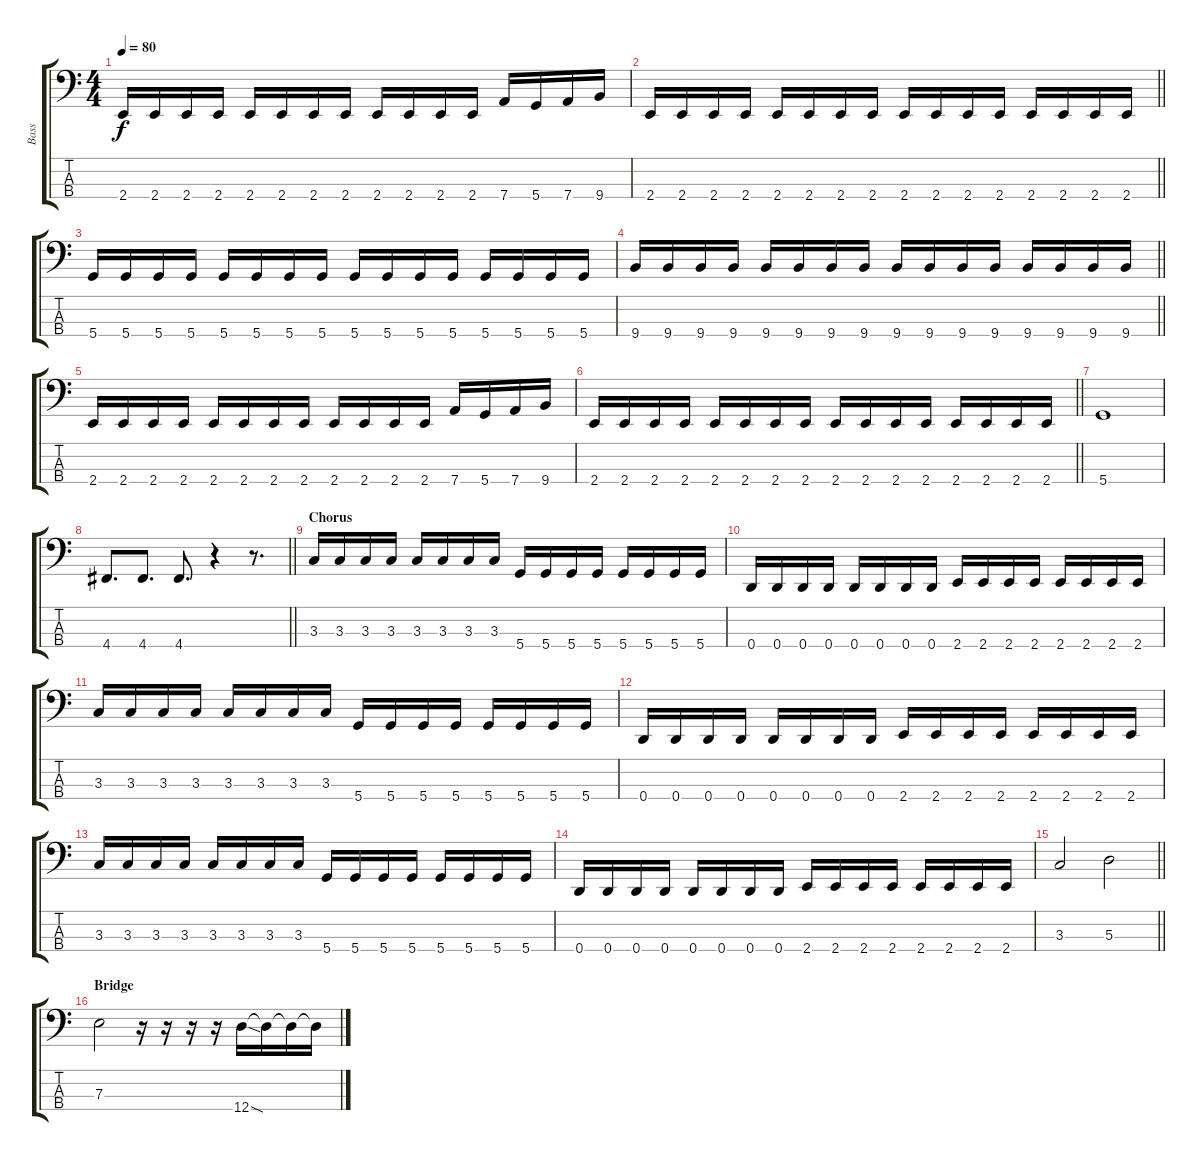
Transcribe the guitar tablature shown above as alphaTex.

\track ("Bass" "Bass") {instrument electricbassfinger}
\staff {score tabs}
\tuning (G2 D2 A1 D1) {hide}
\ts (4 4)
\tempo 80
\clef f4
\ks c
2.4.16{dy f} 2.4.16 2.4.16 2.4.16 2.4.16 2.4.16 2.4.16 2.4.16 2.4.16 2.4.16 2.4.16 2.4.16 7.4.16 5.4.16 7.4.16 9.4.16 |
\barLineRight lightlight
2.4.16 2.4.16 2.4.16 2.4.16 2.4.16 2.4.16 2.4.16 2.4.16 2.4.16 2.4.16 2.4.16 2.4.16 2.4.16 2.4.16 2.4.16 2.4.16 |
5.4.16 5.4.16 5.4.16 5.4.16 5.4.16 5.4.16 5.4.16 5.4.16 5.4.16 5.4.16 5.4.16 5.4.16 5.4.16 5.4.16 5.4.16 5.4.16 |
\barLineRight lightlight
9.4.16 9.4.16 9.4.16 9.4.16 9.4.16 9.4.16 9.4.16 9.4.16 9.4.16 9.4.16 9.4.16 9.4.16 9.4.16 9.4.16 9.4.16 9.4.16 |
2.4.16 2.4.16 2.4.16 2.4.16 2.4.16 2.4.16 2.4.16 2.4.16 2.4.16 2.4.16 2.4.16 2.4.16 7.4.16 5.4.16 7.4.16 9.4.16 |
\barLineRight lightlight
2.4.16 2.4.16 2.4.16 2.4.16 2.4.16 2.4.16 2.4.16 2.4.16 2.4.16 2.4.16 2.4.16 2.4.16 2.4.16 2.4.16 2.4.16 2.4.16 |
5.4.1 |
\barLineRight lightlight
4.4.8{d} 4.4.8{d} 4.4.8{d} r.4 r.8{d} |
\section ("" "Chorus")
3.3.16 3.3.16 3.3.16 3.3.16 3.3.16 3.3.16 3.3.16 3.3.16 5.4.16 5.4.16 5.4.16 5.4.16 5.4.16 5.4.16 5.4.16 5.4.16 |
0.4.16 0.4.16 0.4.16 0.4.16 0.4.16 0.4.16 0.4.16 0.4.16 2.4.16 2.4.16 2.4.16 2.4.16 2.4.16 2.4.16 2.4.16 2.4.16 |
3.3.16 3.3.16 3.3.16 3.3.16 3.3.16 3.3.16 3.3.16 3.3.16 5.4.16 5.4.16 5.4.16 5.4.16 5.4.16 5.4.16 5.4.16 5.4.16 |
0.4.16 0.4.16 0.4.16 0.4.16 0.4.16 0.4.16 0.4.16 0.4.16 2.4.16 2.4.16 2.4.16 2.4.16 2.4.16 2.4.16 2.4.16 2.4.16 |
3.3.16 3.3.16 3.3.16 3.3.16 3.3.16 3.3.16 3.3.16 3.3.16 5.4.16 5.4.16 5.4.16 5.4.16 5.4.16 5.4.16 5.4.16 5.4.16 |
0.4.16 0.4.16 0.4.16 0.4.16 0.4.16 0.4.16 0.4.16 0.4.16 2.4.16 2.4.16 2.4.16 2.4.16 2.4.16 2.4.16 2.4.16 2.4.16 |
\barLineRight lightlight
3.3.2 5.3.2 |
\section ("" "Bridge")
7.3.2 r.16 r.16 r.16 r.16 12.4{sod}.16 12.4{t}.16 12.4{t}.16 12.4{t}.16
